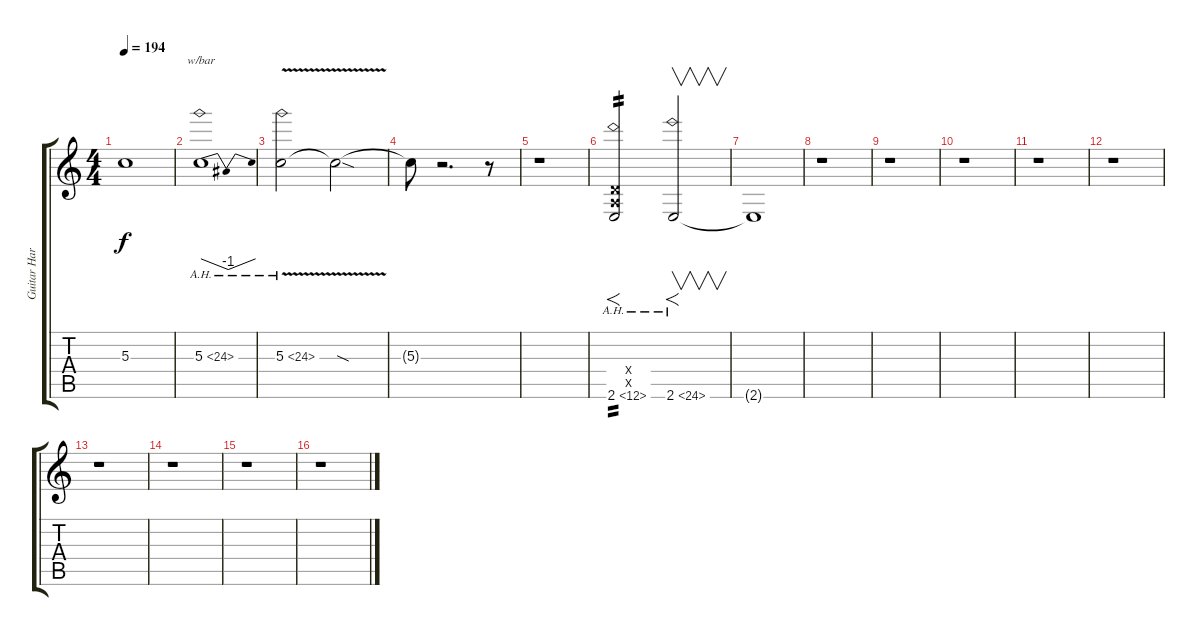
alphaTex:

\track ("Guitar Harmonics" "Guitar Har") {instrument distortionguitar}
\staff {score tabs}
\tuning (E4 B3 G3 D3 A2 D2) {hide}
\ts (4 4)
\tempo 194
\clef g2
\ks c
5.3{t}.1{dy f} |
5.3{ah 19}.1{tbe (dip default 0 0 30 -4 60 0)} |
5.3{ah 19 v}.2 5.3{sod t}.2 |
5.3{t}.8 r.2{d} r.8 |
r.1 |
(0.4{x} 0.5{x} 2.6{ah 10}).2{f tp 2} 2.6{ah 22}.2{f v} |
2.6{t}.1 |
r.1 |
r.1 |
r.1 |
r.1 |
r.1 |
r.1 |
r.1 |
r.1 |
r.1
